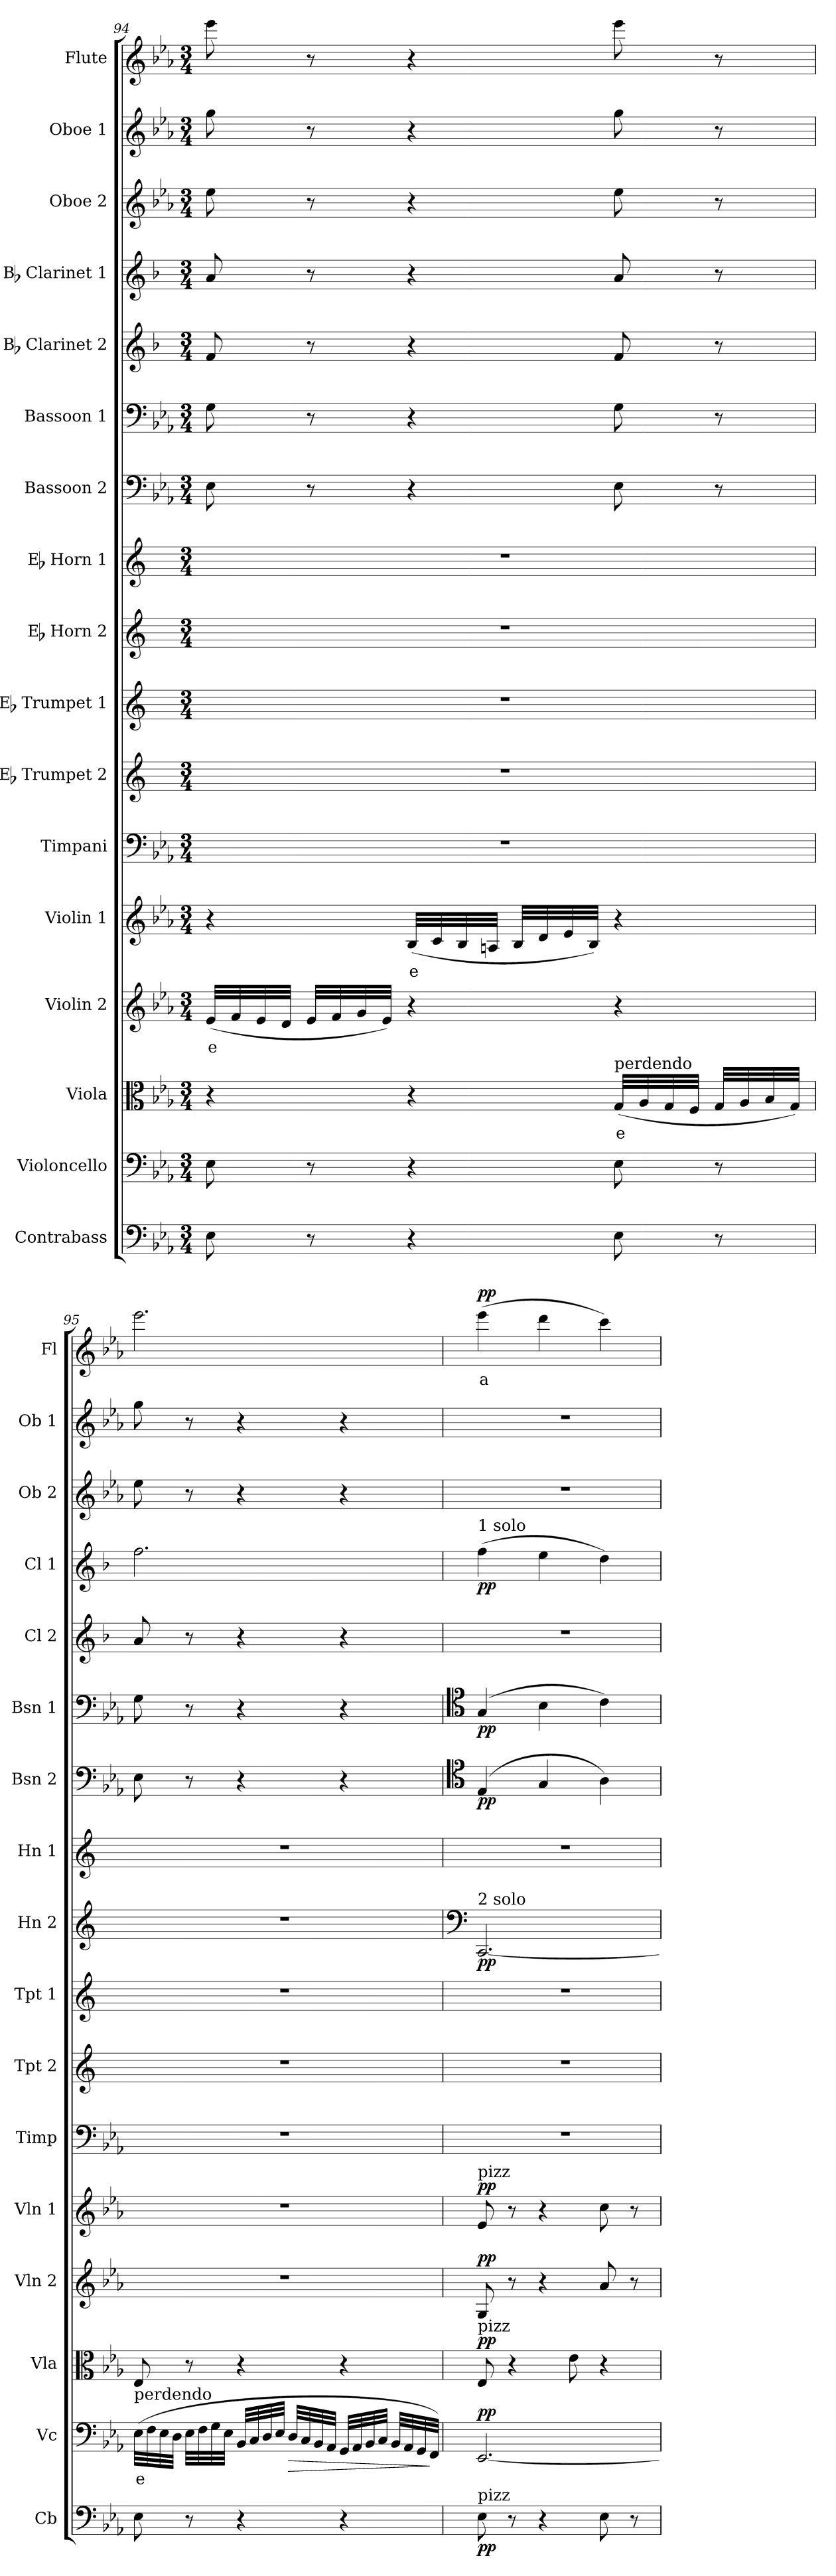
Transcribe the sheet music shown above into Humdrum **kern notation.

**kern	**dynam	**kern	**text	**dynam	**kern	**text	**dynam	**kern	**text	**dynam	**kern	**text	**dynam	**kern	**kern	**kern	**kern	**dynam	**kern	**kern	**dynam	**kern	**dynam	**kern	**kern	**dynam	**kern	**kern	**kern	**text	**dynam
*part17	*part17	*part16	*part16	*part16	*part15	*part15	*part15	*part14	*part14	*part14	*part13	*part13	*part13	*part12	*part11	*part10	*part9	*part9	*part8	*part7	*part7	*part6	*part6	*part5	*part4	*part4	*part3	*part2	*part1	*part1	*part1
*staff17	*staff17	*staff16	*staff16	*staff16	*staff15	*staff15	*staff15	*staff14	*staff14	*staff14	*staff13	*staff13	*staff13	*staff12	*staff11	*staff10	*staff9	*staff9	*staff8	*staff7	*staff7	*staff6	*staff6	*staff5	*staff4	*staff4	*staff3	*staff2	*staff1	*staff1	*staff1
*I"Contrabass	*	*I"Violoncello	*	*	*I"Viola	*	*	*I"Violin 2	*	*	*I"Violin 1	*	*	*I"Timpani	*I"Eb Trumpet 2	*I"Eb Trumpet 1	*I"Eb Horn 2	*	*I"Eb Horn 1	*I"Bassoon 2	*	*I"Bassoon 1	*	*I"Bb Clarinet 2	*I"Bb Clarinet 1	*	*I"Oboe 2	*I"Oboe 1	*I"Flute	*	*
*I'Cb	*	*I'Vc	*	*	*I'Vla	*	*	*I'Vln 2	*	*	*I'Vln 1	*	*	*I'Timp	*I'Tpt 2	*I'Tpt 1	*I'Hn 2	*	*I'Hn 1	*I'Bsn 2	*	*I'Bsn 1	*	*I'Cl 2	*I'Cl 1	*	*I'Ob 2	*I'Ob 1	*I'Fl	*	*
*clefF4	*	*clefF4	*	*	*clefC3	*	*	*clefG2	*	*	*clefG2	*	*	*clefF4	*clefG2	*clefG2	*clefG2	*	*clefG2	*clefF4	*	*clefF4	*	*clefG2	*clefG2	*	*clefG2	*clefG2	*clefG2	*	*
*ITrd7c12	*	*	*	*	*	*	*	*	*	*	*	*	*	*	*ITrd-2c-3	*ITrd-2c-3	*ITrd5c9	*	*ITrd5c9	*	*	*	*	*ITrd1c2	*ITrd1c2	*	*	*	*	*	*
*k[b-e-a-]	*	*k[b-e-a-]	*	*	*k[b-e-a-]	*	*	*k[b-e-a-]	*	*	*k[b-e-a-]	*	*	*k[b-e-a-]	*k[b-e-a-]	*k[b-e-a-]	*k[b-e-a-]	*	*k[b-e-a-]	*k[b-e-a-]	*	*k[b-e-a-]	*	*k[b-e-a-]	*k[b-e-a-]	*	*k[b-e-a-]	*k[b-e-a-]	*k[b-e-a-]	*	*
*M3/4	*	*M3/4	*	*	*M3/4	*	*	*M3/4	*	*	*M3/4	*	*	*M3/4	*M3/4	*M3/4	*M3/4	*	*M3/4	*M3/4	*	*M3/4	*	*M3/4	*M3/4	*	*M3/4	*M3/4	*M3/4	*	*
=94	=94	=94	=94	=94	=94	=94	=94	=94	=94	=94	=94	=94	=94	=94	=94	=94	=94	=94	=94	=94	=94	=94	=94	=94	=94	=94	=94	=94	=94	=94	=94
!	!	!	!	!	!	!	!	!	!LO:LY:b:color=#FF0000	!	!	!	!	!	!	!	!	!	!	!	!	!	!	!	!	!	!	!	!	!	!
8EE-\	.	8E-\	.	.	4r	.	.	(32e-/LLL	e	.	4r	.	.	2.r	2.r	2.r	2.r	.	2.r	8E-\	.	8G\	.	8e-/	8g/	.	8ee-\	8gg\	8eee-\	.	.
.	.	.	.	.	.	.	.	32f/	.	.	.	.	.	.	.	.	.	.	.	.	.	.	.	.	.	.	.	.	.	.	.
.	.	.	.	.	.	.	.	32e-/	.	.	.	.	.	.	.	.	.	.	.	.	.	.	.	.	.	.	.	.	.	.	.
.	.	.	.	.	.	.	.	32d/JJJ	.	.	.	.	.	.	.	.	.	.	.	.	.	.	.	.	.	.	.	.	.	.	.
8r	.	8r	.	.	.	.	.	32e-/LLL	.	.	.	.	.	.	.	.	.	.	.	8r	.	8r	.	8r	8r	.	8r	8r	8r	.	.
.	.	.	.	.	.	.	.	32f/	.	.	.	.	.	.	.	.	.	.	.	.	.	.	.	.	.	.	.	.	.	.	.
.	.	.	.	.	.	.	.	32g/	.	.	.	.	.	.	.	.	.	.	.	.	.	.	.	.	.	.	.	.	.	.	.
.	.	.	.	.	.	.	.	32e-/JJJ)	.	.	.	.	.	.	.	.	.	.	.	.	.	.	.	.	.	.	.	.	.	.	.
!	!	!	!	!	!	!	!	!	!	!	!	!LO:LY:b:color=#FF0000	!	!	!	!	!	!	!	!	!	!	!	!	!	!	!	!	!	!	!
4r	.	4r	.	.	4r	.	.	4r	.	.	(32B-/LLL	e	.	.	.	.	.	.	.	4r	.	4r	.	4r	4r	.	4r	4r	4r	.	.
.	.	.	.	.	.	.	.	.	.	.	32c/	.	.	.	.	.	.	.	.	.	.	.	.	.	.	.	.	.	.	.	.
.	.	.	.	.	.	.	.	.	.	.	32B-/	.	.	.	.	.	.	.	.	.	.	.	.	.	.	.	.	.	.	.	.
.	.	.	.	.	.	.	.	.	.	.	32An/JJJ	.	.	.	.	.	.	.	.	.	.	.	.	.	.	.	.	.	.	.	.
.	.	.	.	.	.	.	.	.	.	.	32B-/LLL	.	.	.	.	.	.	.	.	.	.	.	.	.	.	.	.	.	.	.	.
.	.	.	.	.	.	.	.	.	.	.	32d/	.	.	.	.	.	.	.	.	.	.	.	.	.	.	.	.	.	.	.	.
.	.	.	.	.	.	.	.	.	.	.	32e-/	.	.	.	.	.	.	.	.	.	.	.	.	.	.	.	.	.	.	.	.
.	.	.	.	.	.	.	.	.	.	.	32B-/JJJ)	.	.	.	.	.	.	.	.	.	.	.	.	.	.	.	.	.	.	.	.
!	!	!	!	!	!LO:TX:a:t=perdendo	!	!	!	!	!	!	!	!	!	!	!	!	!	!	!	!	!	!	!	!	!	!	!	!	!	!
!	!	!	!	!	!	!LO:LY:b:color=#FF0000	!	!	!	!	!	!	!	!	!	!	!	!	!	!	!	!	!	!	!	!	!	!	!	!	!
8EE-\	.	8E-\	.	.	(32G/LLL	e	.	4r	.	.	4r	.	.	.	.	.	.	.	.	8E-\	.	8G\	.	8e-/	8g/	.	8ee-\	8gg\	8eee-\	.	.
.	.	.	.	.	32A-/	.	.	.	.	.	.	.	.	.	.	.	.	.	.	.	.	.	.	.	.	.	.	.	.	.	.
.	.	.	.	.	32G/	.	.	.	.	.	.	.	.	.	.	.	.	.	.	.	.	.	.	.	.	.	.	.	.	.	.
.	.	.	.	.	32F/JJJ	.	.	.	.	.	.	.	.	.	.	.	.	.	.	.	.	.	.	.	.	.	.	.	.	.	.
8r	.	8r	.	.	32G/LLL	.	.	.	.	.	.	.	.	.	.	.	.	.	.	8r	.	8r	.	8r	8r	.	8r	8r	8r	.	.
.	.	.	.	.	32A-/	.	.	.	.	.	.	.	.	.	.	.	.	.	.	.	.	.	.	.	.	.	.	.	.	.	.
.	.	.	.	.	32B-/	.	.	.	.	.	.	.	.	.	.	.	.	.	.	.	.	.	.	.	.	.	.	.	.	.	.
.	.	.	.	.	32G/JJJ)	.	.	.	.	.	.	.	.	.	.	.	.	.	.	.	.	.	.	.	.	.	.	.	.	.	.
!!LO:PB:g=z
=95	=95	=95	=95	=95	=95	=95	=95	=95	=95	=95	=95	=95	=95	=95	=95	=95	=95	=95	=95	=95	=95	=95	=95	=95	=95	=95	=95	=95	=95	=95	=95
!	!	!LO:TX:a:t=perdendo	!	!	!	!	!	!	!	!	!	!	!	!	!	!	!	!	!	!	!	!	!	!	!	!	!	!	!	!	!
!	!	!	!LO:LY:b:color=#FF0000	!	!	!	!	!	!	!	!	!	!	!	!	!	!	!	!	!	!	!	!	!	!	!	!	!	!	!	!
8EE-\	.	(32E-\LLL	e	.	8E-/	.	.	2.r	.	.	2.r	.	.	2.r	2.r	2.r	2.r	.	2.r	8E-\	.	8G\	.	8g/	2.ee-\	.	8ee-\	8gg\	2.eee-\	.	.
.	.	32F\	.	.	.	.	.	.	.	.	.	.	.	.	.	.	.	.	.	.	.	.	.	.	.	.	.	.	.	.	.
.	.	32E-\	.	.	.	.	.	.	.	.	.	.	.	.	.	.	.	.	.	.	.	.	.	.	.	.	.	.	.	.	.
.	.	32D\JJJ	.	.	.	.	.	.	.	.	.	.	.	.	.	.	.	.	.	.	.	.	.	.	.	.	.	.	.	.	.
8r	.	32E-\LLL	.	.	8r	.	.	.	.	.	.	.	.	.	.	.	.	.	.	8r	.	8r	.	8r	.	.	8r	8r	.	.	.
.	.	32F\	.	.	.	.	.	.	.	.	.	.	.	.	.	.	.	.	.	.	.	.	.	.	.	.	.	.	.	.	.
.	.	32G\	.	.	.	.	.	.	.	.	.	.	.	.	.	.	.	.	.	.	.	.	.	.	.	.	.	.	.	.	.
.	.	32E-\JJJ	.	.	.	.	.	.	.	.	.	.	.	.	.	.	.	.	.	.	.	.	.	.	.	.	.	.	.	.	.
4r	.	32BB-/LLL	.	.	4r	.	.	.	.	.	.	.	.	.	.	.	.	.	.	4r	.	4r	.	4r	.	.	4r	4r	.	.	.
.	.	32C/	.	.	.	.	.	.	.	.	.	.	.	.	.	.	.	.	.	.	.	.	.	.	.	.	.	.	.	.	.
.	.	32D/	.	.	.	.	.	.	.	.	.	.	.	.	.	.	.	.	.	.	.	.	.	.	.	.	.	.	.	.	.
.	.	32E-/JJJ	.	.	.	.	.	.	.	.	.	.	.	.	.	.	.	.	.	.	.	.	.	.	.	.	.	.	.	.	.
!	!	!	!	!LO:HP:b	!	!	!	!	!	!	!	!	!	!	!	!	!	!	!	!	!	!	!	!	!	!	!	!	!	!	!
.	.	32D/LLL	.	>	.	.	.	.	.	.	.	.	.	.	.	.	.	.	.	.	.	.	.	.	.	.	.	.	.	.	.
.	.	32C/	.	.	.	.	.	.	.	.	.	.	.	.	.	.	.	.	.	.	.	.	.	.	.	.	.	.	.	.	.
.	.	32BB-/	.	.	.	.	.	.	.	.	.	.	.	.	.	.	.	.	.	.	.	.	.	.	.	.	.	.	.	.	.
.	.	32AA-/JJJ	.	.	.	.	.	.	.	.	.	.	.	.	.	.	.	.	.	.	.	.	.	.	.	.	.	.	.	.	.
4r	.	32GG/LLL	.	.	4r	.	.	.	.	.	.	.	.	.	.	.	.	.	.	4r	.	4r	.	4r	.	.	4r	4r	.	.	.
.	.	32AA-/	.	.	.	.	.	.	.	.	.	.	.	.	.	.	.	.	.	.	.	.	.	.	.	.	.	.	.	.	.
.	.	32BB-/	.	.	.	.	.	.	.	.	.	.	.	.	.	.	.	.	.	.	.	.	.	.	.	.	.	.	.	.	.
.	.	32C/JJJ	.	.	.	.	.	.	.	.	.	.	.	.	.	.	.	.	.	.	.	.	.	.	.	.	.	.	.	.	.
.	.	32BB-/LLL	.	.	.	.	.	.	.	.	.	.	.	.	.	.	.	.	.	.	.	.	.	.	.	.	.	.	.	.	.
.	.	32AA-/	.	.	.	.	.	.	.	.	.	.	.	.	.	.	.	.	.	.	.	.	.	.	.	.	.	.	.	.	.
.	.	32GG/	.	.	.	.	.	.	.	.	.	.	.	.	.	.	.	.	.	.	.	.	.	.	.	.	.	.	.	.	.
.	.	32FF/JJJ)	.	]	.	.	.	.	.	.	.	.	.	.	.	.	.	.	.	.	.	.	.	.	.	.	.	.	.	.	.
=96	=96	=96	=96	=96	=96	=96	=96	=96	=96	=96	=96	=96	=96	=96	=96	=96	=96	=96	=96	=96	=96	=96	=96	=96	=96	=96	=96	=96	=96	=96	=96
*	*	*	*	*	*	*	*	*	*	*	*	*	*	*	*	*	*clefF4	*	*	*clefC4	*	*clefC4	*	*	*	*	*	*	*	*	*
!	!	!	!	!	!	!	!	!	!	!	!	!	!	!	!	!	!	!	!	!	!	!	!	!	!LO:TX:a:t=1 solo	!	!	!	!	!	!
!	!	!	!	!	!	!	!	!	!	!	!	!	!	!	!	!	!LO:TX:a:t=2 solo	!	!	!	!	!	!	!	!	!	!	!	!	!	!
!	!	!	!	!	!	!	!	!	!	!	!LO:TX:a:t=pizz	!	!	!	!	!	!	!	!	!	!	!	!	!	!	!	!	!	!	!	!
!	!	!	!	!	!LO:TX:a:t=pizz	!	!	!	!	!	!	!	!	!	!	!	!	!	!	!	!	!	!	!	!	!	!	!	!	!	!
!LO:TX:a:t=pizz	!	!	!	!	!	!	!	!	!	!	!	!	!	!	!	!	!	!	!	!	!	!	!	!	!	!	!	!	!	!	!
!	!LO:DY:b	!	!	!LO:DY:b	!	!	!LO:DY:b	!	!	!LO:DY:b	!	!	!LO:DY:b	!	!	!	!	!LO:DY:b	!	!	!LO:DY:b	!	!LO:DY:b	!	!	!LO:DY:b	!	!	!	!LO:LY:b:color=#FF0000	!LO:DY:b
8EE-\	pp	[2.EE-/	.	pp	8E-/	.	pp	8G/	.	pp	8e-/	.	pp	2.r	2.r	2.r	[2.EEE-/	pp	2.r	(4E-/	pp	(4G/	pp	2.r	(4ee-\	pp	2.r	2.r	(4eee-\	a	pp
8r	.	.	.	.	4r	.	.	8r	.	.	8r	.	.	.	.	.	.	.	.	.	.	.	.	.	.	.	.	.	.	.	.
4r	.	.	.	.	.	.	.	4r	.	.	4r	.	.	.	.	.	.	.	.	4G/	.	4B-\	.	.	4dd\	.	.	.	4ddd\	.	.
.	.	.	.	.	8e-\	.	.	.	.	.	.	.	.	.	.	.	.	.	.	.	.	.	.	.	.	.	.	.	.	.	.
8EE-\	.	.	.	.	4r	.	.	8a-/	.	.	8cc\	.	.	.	.	.	.	.	.	4A-\)	.	4c\)	.	.	4cc\)	.	.	.	4ccc\)	.	.
8r	.	.	.	.	.	.	.	8r	.	.	8r	.	.	.	.	.	.	.	.	.	.	.	.	.	.	.	.	.	.	.	.
=	=	=	=	=	=	=	=	=	=	=	=	=	=	=	=	=	=	=	=	=	=	=	=	=	=	=	=	=	=	=	=
*-	*-	*-	*-	*-	*-	*-	*-	*-	*-	*-	*-	*-	*-	*-	*-	*-	*-	*-	*-	*-	*-	*-	*-	*-	*-	*-	*-	*-	*-	*-	*-
